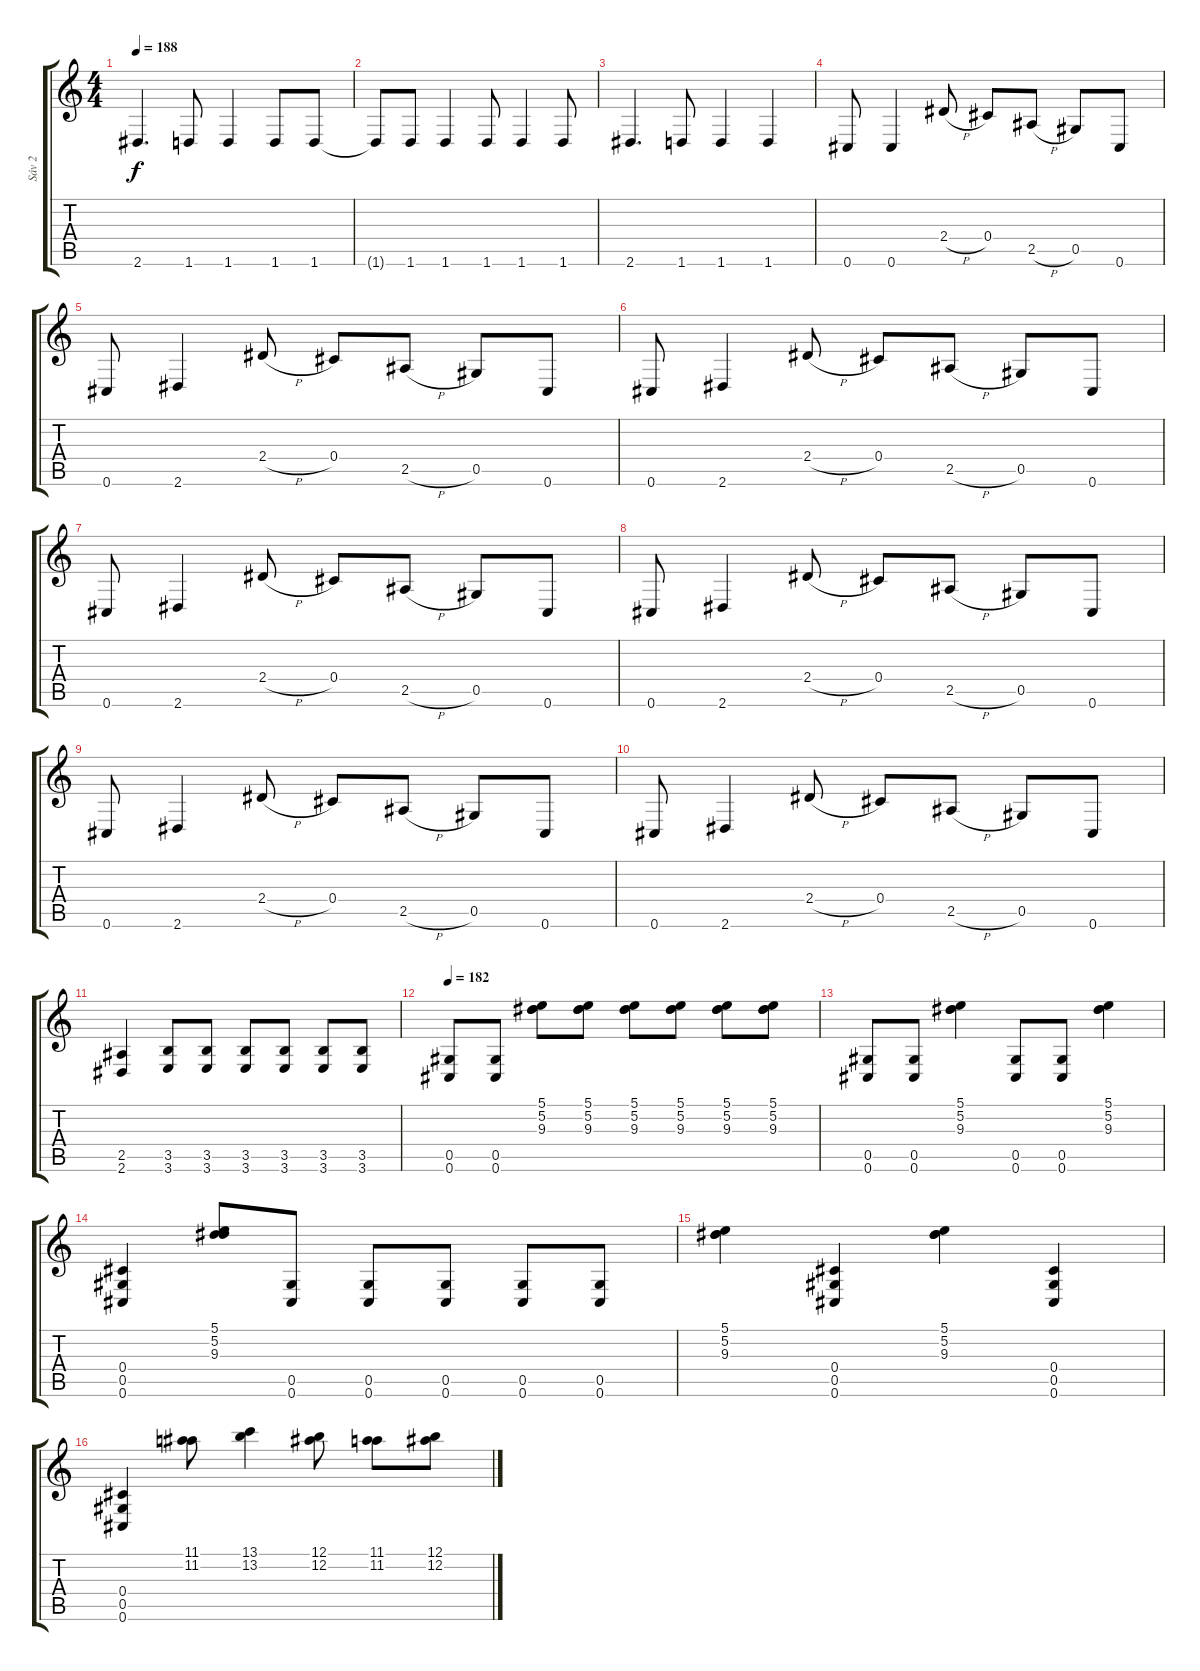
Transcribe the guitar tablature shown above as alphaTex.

\track ("Sáv 2" "Sáv 2") {instrument distortionguitar}
\staff {score tabs}
\tuning (B3 Bb3 Gb3 Db3 Ab2 Db2) {hide}
\ts (4 4)
\tempo 188
\clef g2
\ks c
2.6.4{d dy f} 1.6.8 1.6.4 1.6.8 1.6.8 |
1.6{t}.8 1.6.8 1.6.4 1.6.8 1.6.4 1.6.8 |
2.6.4{d} 1.6.8 1.6.4 1.6.4 |
0.6.8 0.6.4 2.4{h}.8 0.4.8 2.5{h}.8 0.5.8 0.6.8 |
0.6.8 2.6.4 2.4{h}.8 0.4.8 2.5{h}.8 0.5.8 0.6.8 |
0.6.8 2.6.4 2.4{h}.8 0.4.8 2.5{h}.8 0.5.8 0.6.8 |
0.6.8 2.6.4 2.4{h}.8 0.4.8 2.5{h}.8 0.5.8 0.6.8 |
0.6.8 2.6.4 2.4{h}.8 0.4.8 2.5{h}.8 0.5.8 0.6.8 |
0.6.8 2.6.4 2.4{h}.8 0.4.8 2.5{h}.8 0.5.8 0.6.8 |
0.6.8 2.6.4 2.4{h}.8 0.4.8 2.5{h}.8 0.5.8 0.6.8 |
(2.5 2.6).4 (3.5 3.6).8 (3.5 3.6).8 (3.5 3.6).8 (3.5 3.6).8 (3.5 3.6).8 (3.5 3.6).8 |
\tempo 182
(0.5 0.6).8 (0.5 0.6).8 (5.1 5.2 9.3).8 (5.1 5.2 9.3).8 (5.1 5.2 9.3).8 (5.1 5.2 9.3).8 (5.1 5.2 9.3).8 (5.1 5.2 9.3).8 |
(0.5 0.6).8 (0.5 0.6).8 (5.1 5.2 9.3).4 (0.5 0.6).8 (0.5 0.6).8 (5.1 5.2 9.3).4 |
(0.4 0.5 0.6).4 (5.1 5.2 9.3).8 (0.5 0.6).8 (0.5 0.6).8 (0.5 0.6).8 (0.5 0.6).8 (0.5 0.6).8 |
(5.1 5.2 9.3).4 (0.4 0.5 0.6).4 (5.1 5.2 9.3).4 (0.4 0.5 0.6).4 |
(0.4 0.5 0.6).4 (11.1 11.2).8 (13.1 13.2).4 (12.1 12.2).8 (11.1 11.2).8 (12.1 12.2).8
